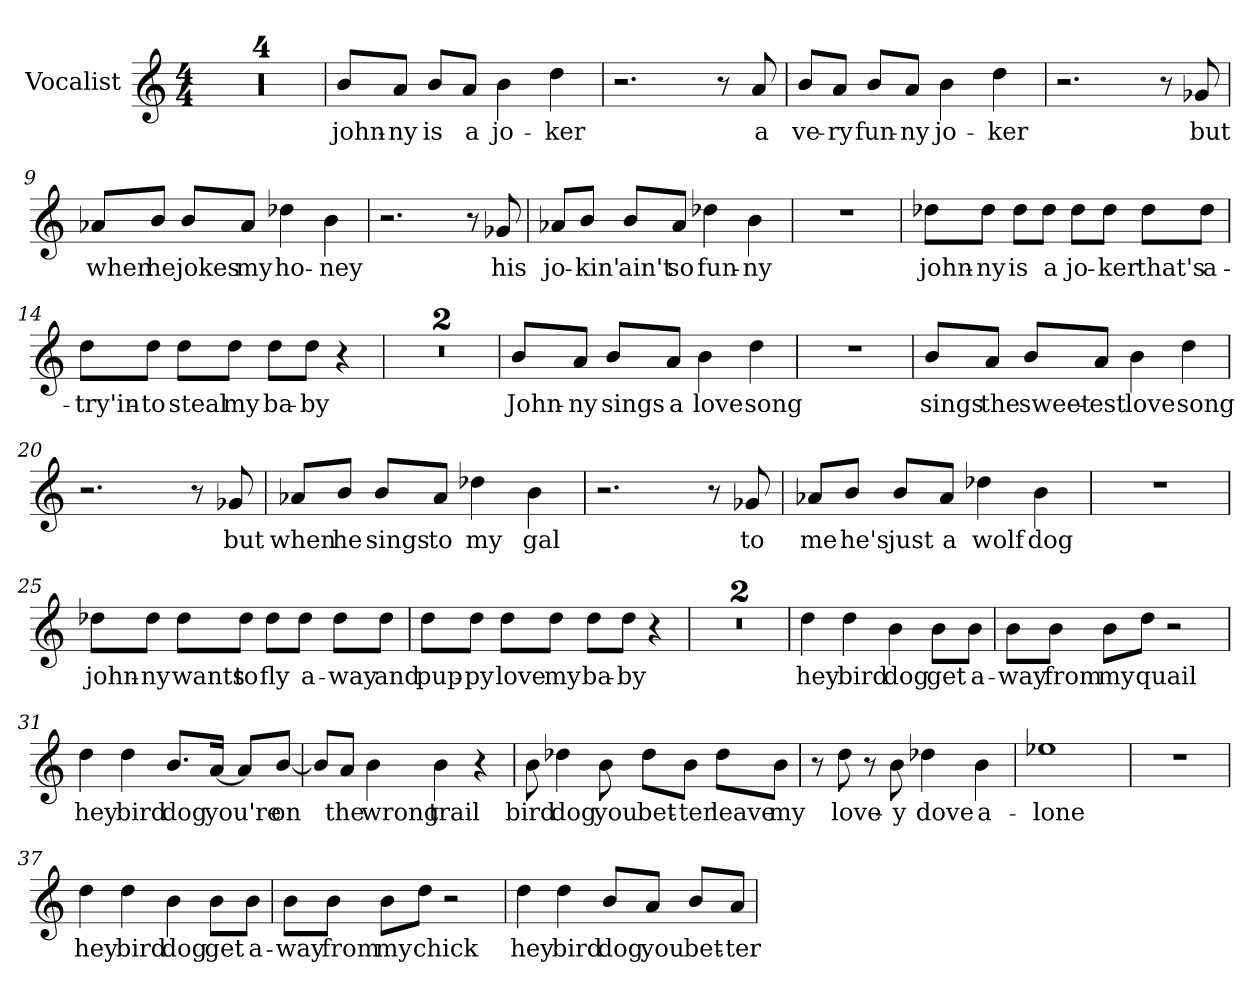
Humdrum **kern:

**kern	**text
*part1	*part1
*staff1	*staff1
*I"Vocalist	*
*clefG2	*
*M4/4	*
=1	=1
*clefG2	*
*M4/4	*
1r	.
=2	=2
1r	.
=3	=3
1r	.
=4	=4
1r	.
=5	=5
8b/L	john-
8a/J	-ny
8b/L	is
8a/J	a
4b	jo-
4dd	-ker
=6	=6
2.r	.
8r	.
8a	a
=7	=7
8b/L	ve-
8a/J	-ry
8b/L	fun-
8a/J	-ny
4b	jo-
4dd	-ker
=8	=8
2.r	.
8r	.
8g-X	but
=9	=9
8a-X/L	when
8b/J	he
8b/L	jokes
8a-/J	my
4dd-X	ho-
4b	-ney
=10	=10
2.r	.
8r	.
8g-X	his
=11	=11
8a-X/L	jo-
8b/J	-kin'
8b/L	ain't
8a-/J	so
4dd-X	fun-
4b	-ny
=12	=12
1r	.
=13	=13
8dd-X\L	john-
8dd-\J	-ny
8dd-\L	is
8dd-\J	a
8dd-\L	jo-
8dd-\J	-ker
8dd-\L	that's
8dd-\J	a-
=14	=14
8dd\L	-try'in-
8dd\J	to
8dd\L	steal
8dd\J	my
8dd\L	ba-
8dd\J	-by
4r	.
=15	=15
1r	.
=16	=16
1r	.
=17	=17
8b/L	John-
8a/J	-ny
8b/L	sings
8a/J	a
4b	love
4dd	song
=18	=18
1r	.
=19	=19
8b/L	sings
8a/J	the
8b/L	sweet-
8a/J	-est
4b	love
4dd	song
=20	=20
2.r	.
8r	.
8g-X	but
=21	=21
8a-X/L	when
8b/J	he
8b/L	sings
8a-/J	to
4dd-X	my
4b	gal
=22	=22
2.r	.
8r	.
8g-X	to
=23	=23
8a-X/L	me
8b/J	he's
8b/L	just
8a-/J	a
4dd-X	wolf
4b	dog
=24	=24
1r	.
=25	=25
8dd-X\L	john-
8dd-\J	-ny
8dd-\L	wants
8dd-\J	to
8dd-\L	fly
8dd-\J	a-
8dd-\L	-way
8dd-\J	and
=26	=26
8dd\L	pup-
8dd\J	-py
8dd\L	love
8dd\J	my
8dd\L	ba-
8dd\J	-by
4r	.
=27	=27
1r	.
=28	=28
1r	.
=29	=29
4dd	hey
4dd	bird
4b	dog
8b\L	get
8b\J	a-
=30	=30
8b\L	-way
8b\J	from
8b\L	my
8dd\J	quail
2r	.
=31	=31
4dd	hey
4dd	bird
8.b/L	dog
[16a/Jk	you're
8a/L]	_
[8b/J	on
=32	=32
8b/L]	_
8a/J	the
4b	wrong
4b	trail
4r	.
=33	=33
8b	bird
4dd-X	dog
8b	you
8dd-\L	bet-
8b\J	-ter
8dd-\L	leave
8b\J	my
=34	=34
8r	.
8dd	love-
8r	.
8b	-y
4dd-X	dove
4b	a-
=35	=35
1ee-X	-lone
=36	=36
1r	.
=37	=37
4dd	hey
4dd	bird
4b	dog
8b\L	get
8b\J	a-
=38	=38
8b\L	-way
8b\J	from
8b\L	my
8dd\J	chick
2r	.
=39	=39
4dd	hey
4dd	bird
8b/L	dog
8a/J	you
8b/L	bet-
8a/J	-ter
=	=
*-	*-
